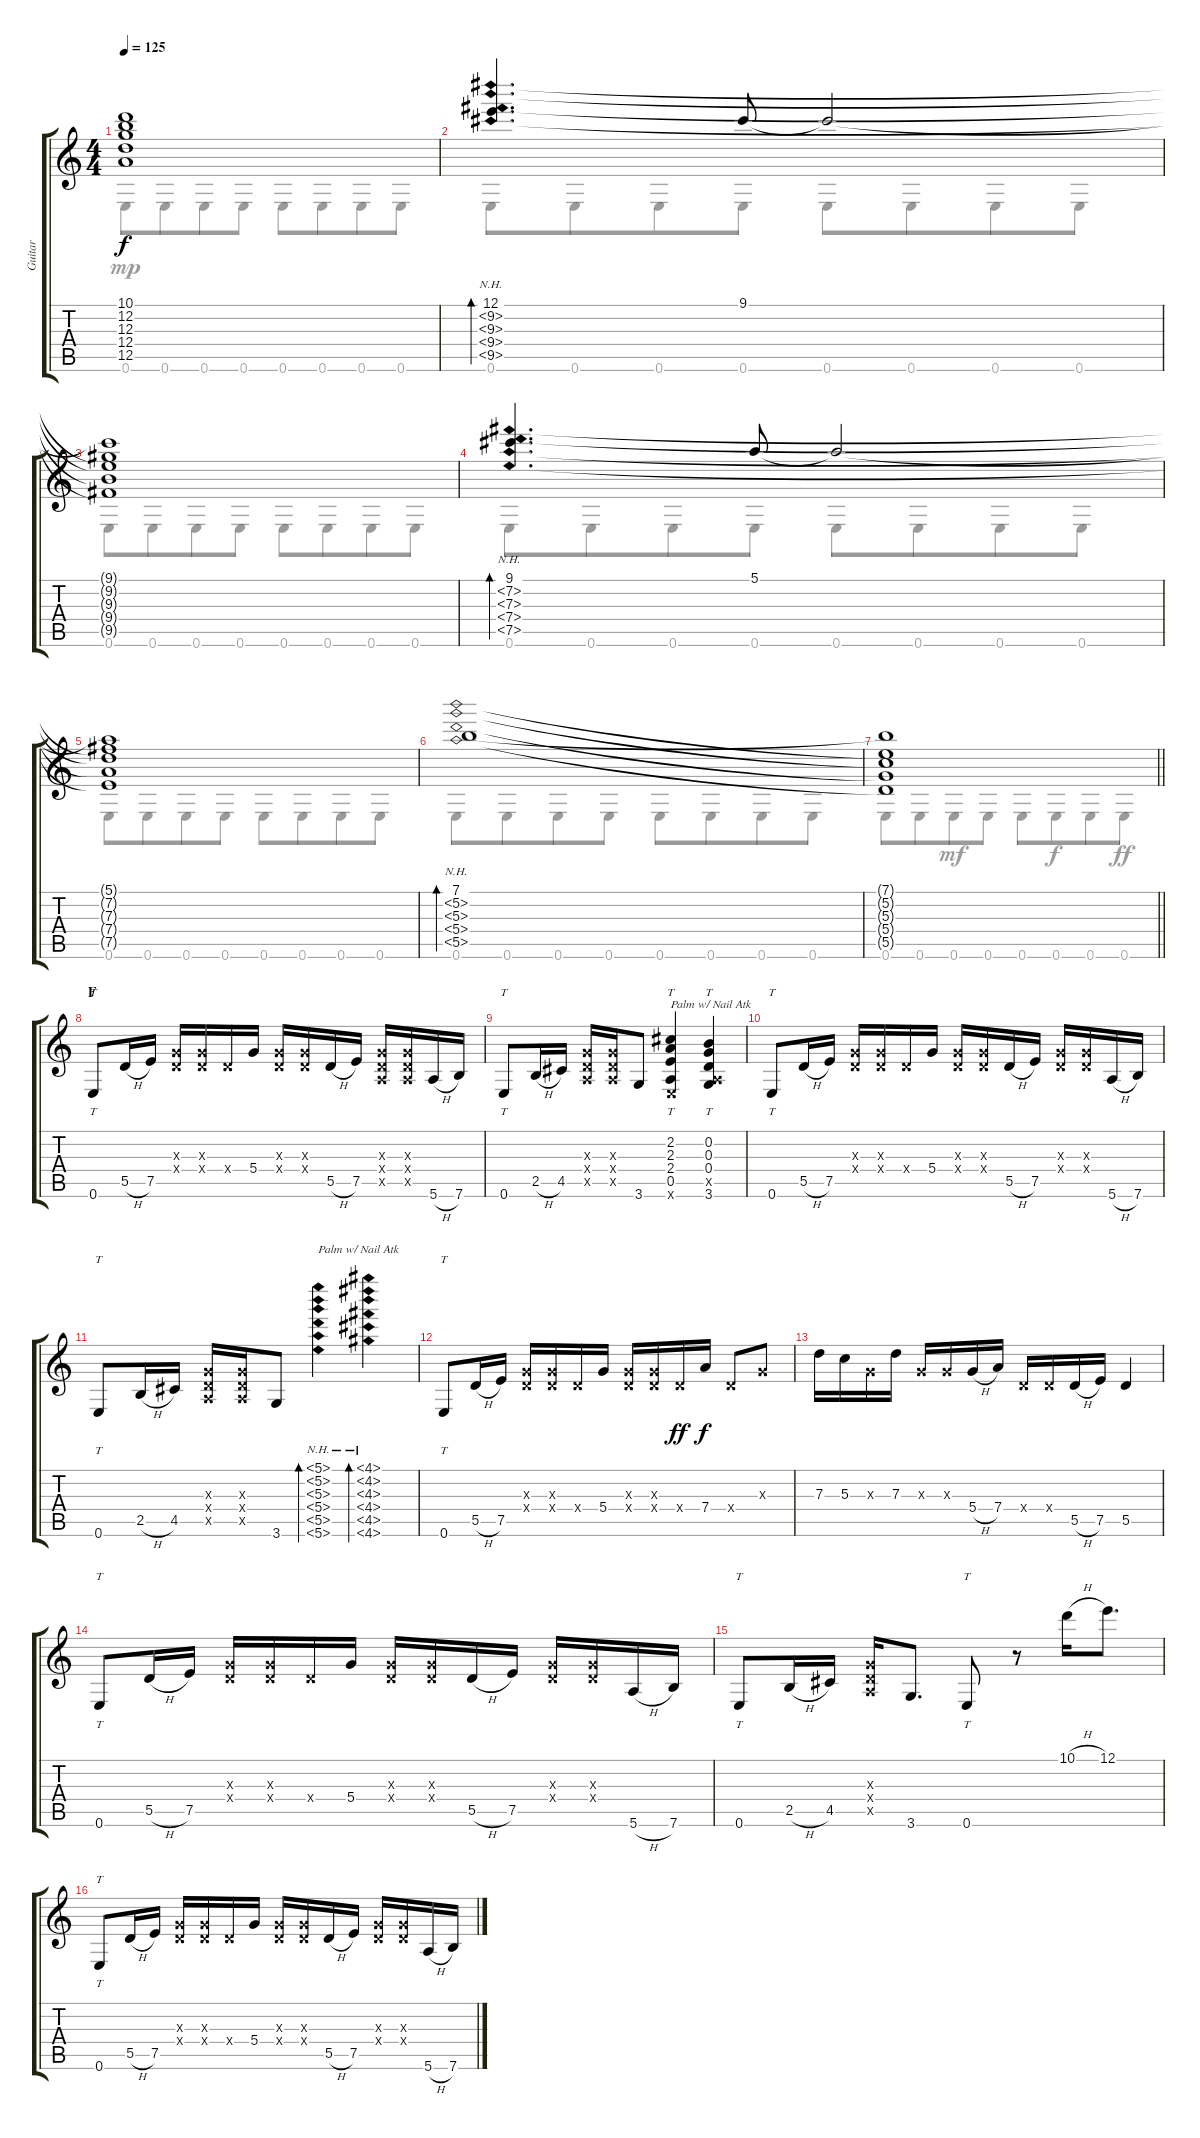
\track ("Guitar" "Guitar") {instrument acousticguitarsteel}
\staff {score tabs}
\tuning (E4 B3 G3 D3 A2 E2) {hide}
\voice
\ts (4 4)
\tempo 125
\clef g2
\ks c
(10.1{t} 12.2{t} 12.3{t} 12.4{t} 12.5{t}).1{dy f} |
(12.1 9.2{nh} 9.3{nh} 9.4{nh} 9.5{nh}).4{d bd 240} 9.1.8 9.1{t}.2 |
(9.1{t} 9.2{t} 9.3{t} 9.4{t} 9.5{t}).1 |
(9.1 7.2{nh} 7.3{nh} 7.4{nh} 7.5{nh}).4{d bd 240} 5.1.8 5.1{t}.2 |
(5.1{t} 7.2{t} 7.3{t} 7.4{t} 7.5{t}).1 |
(7.1 5.2{nh} 5.3{nh} 5.4{nh} 5.5{nh}).1{bd 240} |
\barLineRight lightlight
(7.1{t} 5.2{t} 5.3{t} 5.4{t} 5.5{t}).1 |
\section ("" "F")
0.6.8{tt} 5.5{h}.16 7.5.16 (0.3{x} 0.4{x}).16 (0.3{x} 0.4{x}).16 0.4{x}.16 5.4.16 (0.3{x} 0.4{x}).16 (0.3{x} 0.4{x}).16 5.5{h}.16 7.5.16 (0.3{x} 0.4{x} 0.5{x}).16 (0.3{x} 0.4{x} 0.5{x}).16 5.6{h}.16 7.6.16 |
0.6.8{tt} 2.5{h}.16 4.5.16 (0.3{x} 0.4{x} 0.5{x}).16 (0.3{x} 0.4{x} 0.5{x}).16 3.6.8 (2.2 2.3 2.4 0.5 0.6{x}).4{tt txt "Palm w/ Nail Atk"} (0.2 0.3 0.4 0.5{x} 3.6).4{tt} |
0.6.8{tt} 5.5{h}.16 7.5.16 (0.3{x} 0.4{x}).16 (0.3{x} 0.4{x}).16 0.4{x}.16 5.4.16 (0.3{x} 0.4{x}).16 (0.3{x} 0.4{x}).16 5.5{h}.16 7.5.16 (0.3{x} 0.4{x}).16 (0.3{x} 0.4{x}).16 5.6{h}.16 7.6.16 |
0.6.8{tt} 2.5{h}.16 4.5.16 (0.3{x} 0.4{x} 0.5{x}).16 (0.3{x} 0.4{x} 0.5{x}).16 3.6.8 (5.1{nh} 5.2{nh} 5.3{nh} 5.4{nh} 5.5{nh} 5.6{nh}).4{bd 240 txt "Palm w/ Nail Atk"} (4.1{nh} 4.2{nh} 4.3{nh} 4.4{nh} 4.5{nh} 4.6{nh}).4{bd 240} |
0.6.8{tt} 5.5{h}.16 7.5.16 (0.3{x} 0.4{x}).16 (0.3{x} 0.4{x}).16 0.4{x}.16 5.4.16 (0.3{x} 0.4{x}).16 (0.3{x} 0.4{x}).16 0.4{x}.16{dy ff} 7.4.16{dy f} 0.4{x}.8 0.3{x}.8 |
7.3.16 5.3.16 0.3{x}.16 7.3.16 0.3{x}.16 0.3{x}.16 5.4{h}.16 7.4.16 0.4{x}.16 0.4{x}.16 5.5{h}.16 7.5.16 5.5.4 |
0.6.8{tt} 5.5{h}.16 7.5.16 (0.3{x} 0.4{x}).16 (0.3{x} 0.4{x}).16 0.4{x}.16 5.4.16 (0.3{x} 0.4{x}).16 (0.3{x} 0.4{x}).16 5.5{h}.16 7.5.16 (0.3{x} 0.4{x}).16 (0.3{x} 0.4{x}).16 5.6{h}.16 7.6.16 |
0.6.8{tt} 2.5{h}.16 4.5.16 (0.3{x} 0.4{x} 0.5{x}).16 3.6.8{d} 0.6.8{tt} r.8 10.1{h}.16 12.1.8{d} |
0.6.8{tt} 5.5{h}.16 7.5.16 (0.3{x} 0.4{x}).16 (0.3{x} 0.4{x}).16 0.4{x}.16 5.4.16 (0.3{x} 0.4{x}).16 (0.3{x} 0.4{x}).16 5.5{h}.16 7.5.16 (0.3{x} 0.4{x}).16 (0.3{x} 0.4{x}).16 5.6{h}.16 7.6.16
\voice
\clef g2
\ottava regular
\simile none
\ks c
0.6.8{dy mp} 0.6.8{beam merge} 0.6.8 0.6.8 0.6.8 0.6.8{beam merge} 0.6.8 0.6.8 |
0.6.8 0.6.8{beam merge} 0.6.8 0.6.8 0.6.8 0.6.8{beam merge} 0.6.8 0.6.8 |
0.6.8 0.6.8{beam merge} 0.6.8 0.6.8 0.6.8 0.6.8{beam merge} 0.6.8 0.6.8 |
0.6.8 0.6.8{beam merge} 0.6.8 0.6.8 0.6.8 0.6.8{beam merge} 0.6.8 0.6.8 |
0.6.8 0.6.8{beam merge} 0.6.8 0.6.8 0.6.8 0.6.8{beam merge} 0.6.8 0.6.8 |
0.6.8 0.6.8{beam merge} 0.6.8 0.6.8 0.6.8 0.6.8{beam merge} 0.6.8 0.6.8 |
\barLineRight lightlight
0.6.8 0.6.8{beam merge} 0.6.8{dy mf} 0.6.8 0.6.8 0.6.8{dy f beam merge} 0.6.8 0.6.8{dy ff} |
|
|
|
|
|
|
|
|
